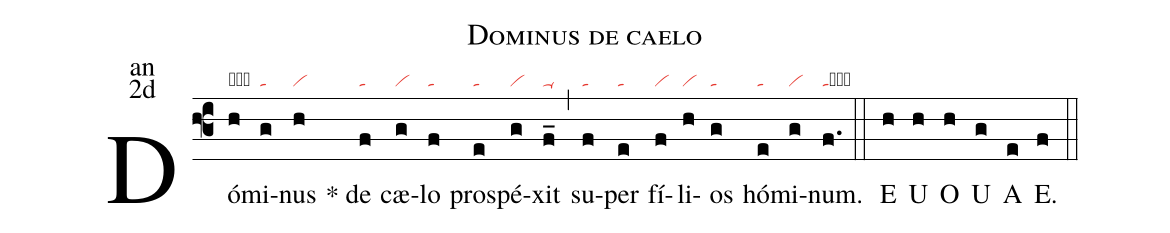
name:Dominus de caelo;
office-part:an;
mode:2d;
nabc-lines:1;
%%
(f3) Dó(h|obvi)mi(g|ta)nus(h|vi) <sp>*</sp> de(f|ta) cæ(g|vi)lo(f|ta) pros(e|ta)pé(g|vi)xit(f_|ta-) (,) su(f|ta)per(e|ta) fí(f|vi)li(h|vi)os(g|ta) hó(e|ta)mi(g|vi)num.(f.|tacb) (::) <eu> E(h) U(h) O(h) U(g) A(e) E.(f) </eu>(::)
